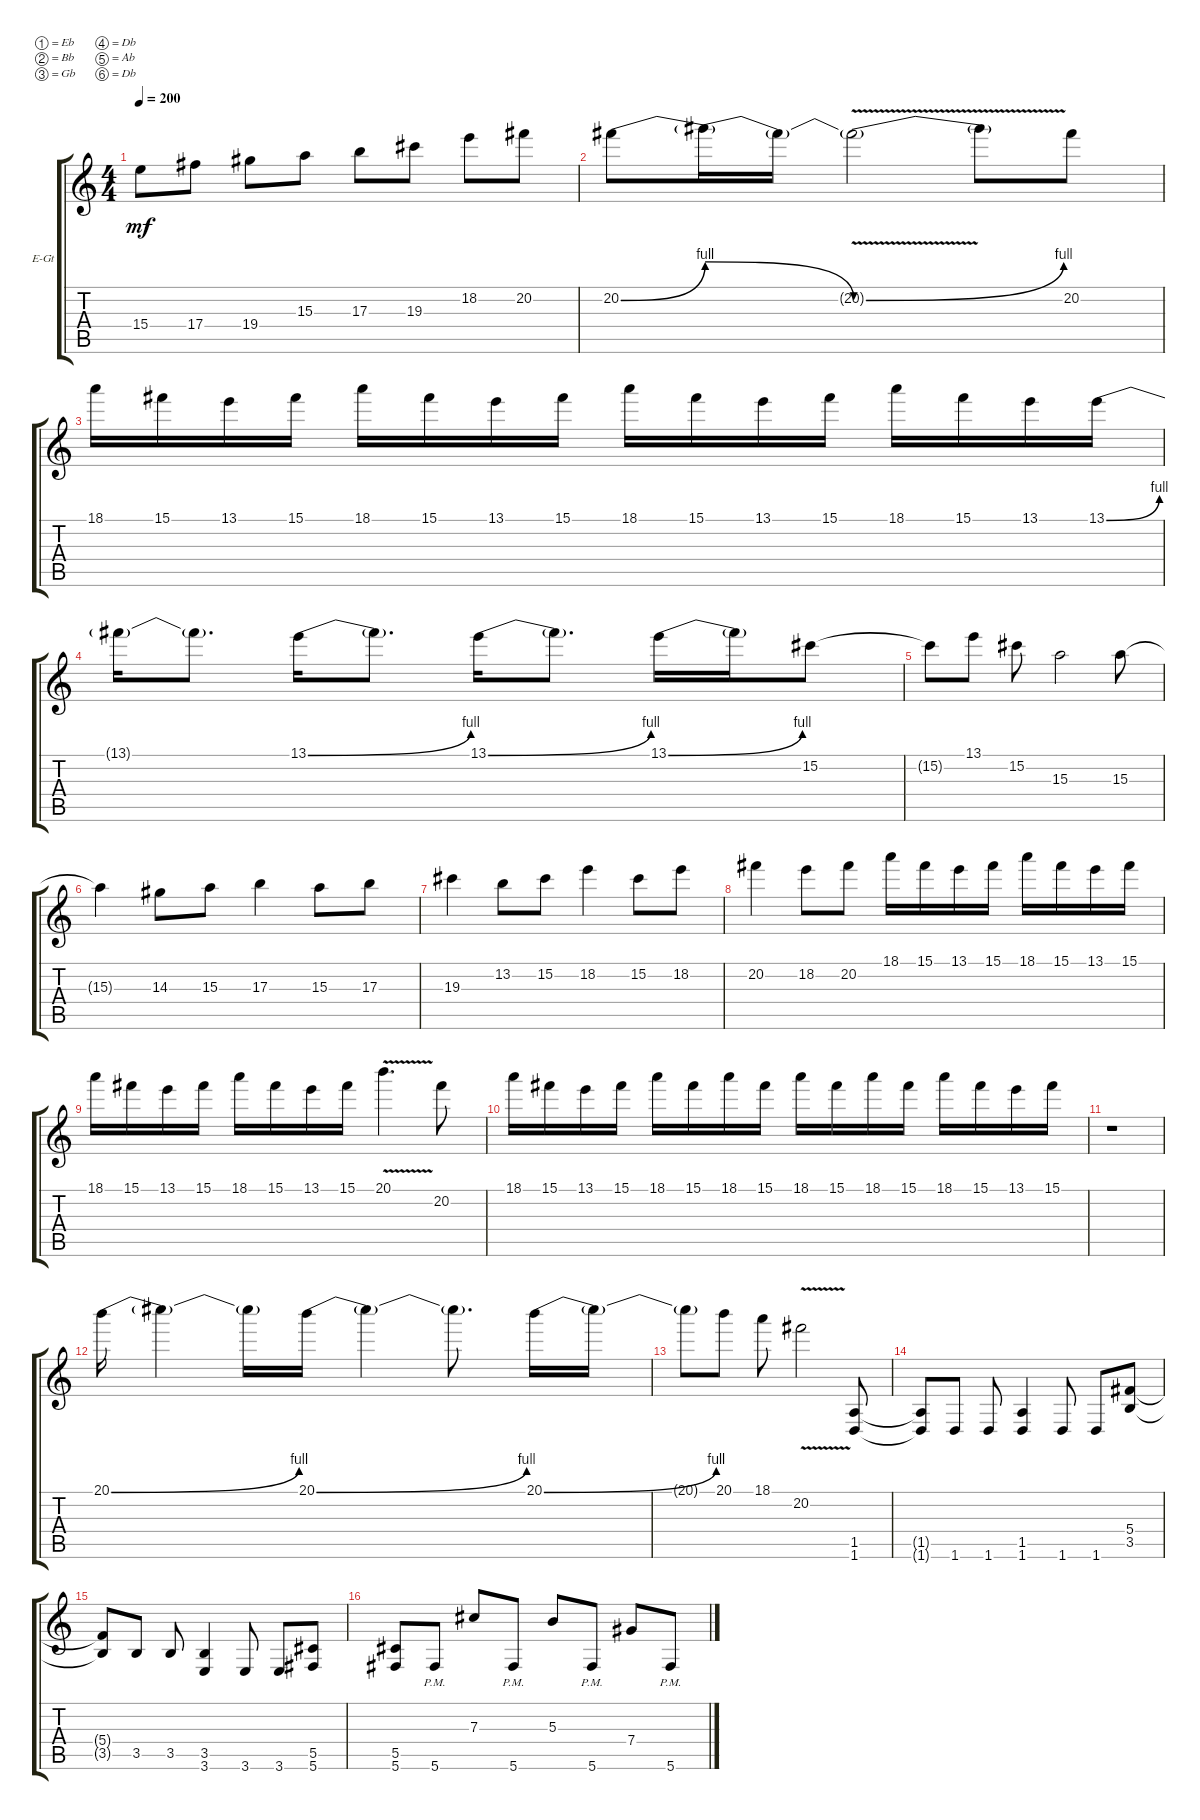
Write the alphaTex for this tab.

\bracketExtendMode groupsimilarinstruments
\firstSystemTrackNameOrientation horizontal
\otherSystemsTrackNameOrientation horizontal
\track ("Lead Guitar" "E-Gt") {instrument electricguitarclean}
\staff {score tabs}
\tuning (Eb4 Bb3 Gb3 Db3 Ab2 Db2)
\ts (4 4)
\tempo 200
\clef g2
\ks c
15.4.8{dy mf} 17.4.8 19.4.8 15.3.8 17.3.8 19.3.8 18.2.8 20.2.8 |
20.2{be (bend 0 0 15 4)}.8 20.2{be (release 0 4 15 0) t}.16 20.2{t}.16 20.2{be (bend 0 0 15 4) v t}.2 20.2{t}.8 20.2.8 |
18.1.16 15.1.16 13.1.16 15.1.16 18.1.16 15.1.16 13.1.16 15.1.16 18.1.16 15.1.16 13.1.16 15.1.16 18.1.16 15.1.16 13.1.16 13.1{be (bend 0 0 15 4)}.16 |
13.1{t}.16 13.1{t}.8{d} 13.1{be (bend 0 0 15 4)}.16 13.1{t}.8{d} 13.1{be (bend 0 0 15 4)}.16 13.1{t}.8{d} 13.1{be (bend 0 0 15 4)}.16 13.1{t}.16 15.2.8 |
15.2{t}.8 13.1.8 15.2.8 15.3.2 15.3.8 |
15.3{t}.4 14.3.8 15.3.8 17.3.4 15.3.8 17.3.8 |
19.3.4 13.2.8 15.2.8 18.2.4 15.2.8 18.2.8 |
20.2.4 18.2.8 20.2.8 18.1.16 15.1.16 13.1.16 15.1.16 18.1.16 15.1.16 13.1.16 15.1.16 |
18.1.16 15.1.16 13.1.16 15.1.16 18.1.16 15.1.16 13.1.16 15.1.16 20.1{v}.4{d} 20.2.8 |
18.1.16 15.1.16 13.1.16 15.1.16 18.1.16 15.1.16 18.1.16 15.1.16 18.1.16 15.1.16 18.1.16 15.1.16 18.1.16 15.1.16 13.1.16 15.1.16 |
r.1 |
20.1{be (bend 0 0 15 4)}.16 20.1{t}.4 20.1{t}.16 20.1{be (bend 0 0 15 4)}.16 20.1{t}.4 20.1{t}.8{d} 20.1{be (bend 0 0 15 4)}.16 20.1{t}.16 |
20.1{t}.8 20.1.8 18.1.8 20.2{v}.2 (1.5 1.6).8 |
(1.5{t} 1.6{t}).8 1.6.8 1.6.8 (1.5 1.6).4 1.6.8 1.6.8 (3.5 5.4).8 |
(3.5{t} 5.4{t}).8 3.5.8 3.5.8 (3.6 3.5).4 3.6.8 3.6.8 (5.6 5.5).8 |
(5.6 5.5).8 5.6{pm}.8 7.3.8 5.6{pm}.8 5.3.8 5.6{pm}.8 7.4.8 5.6{pm}.8
